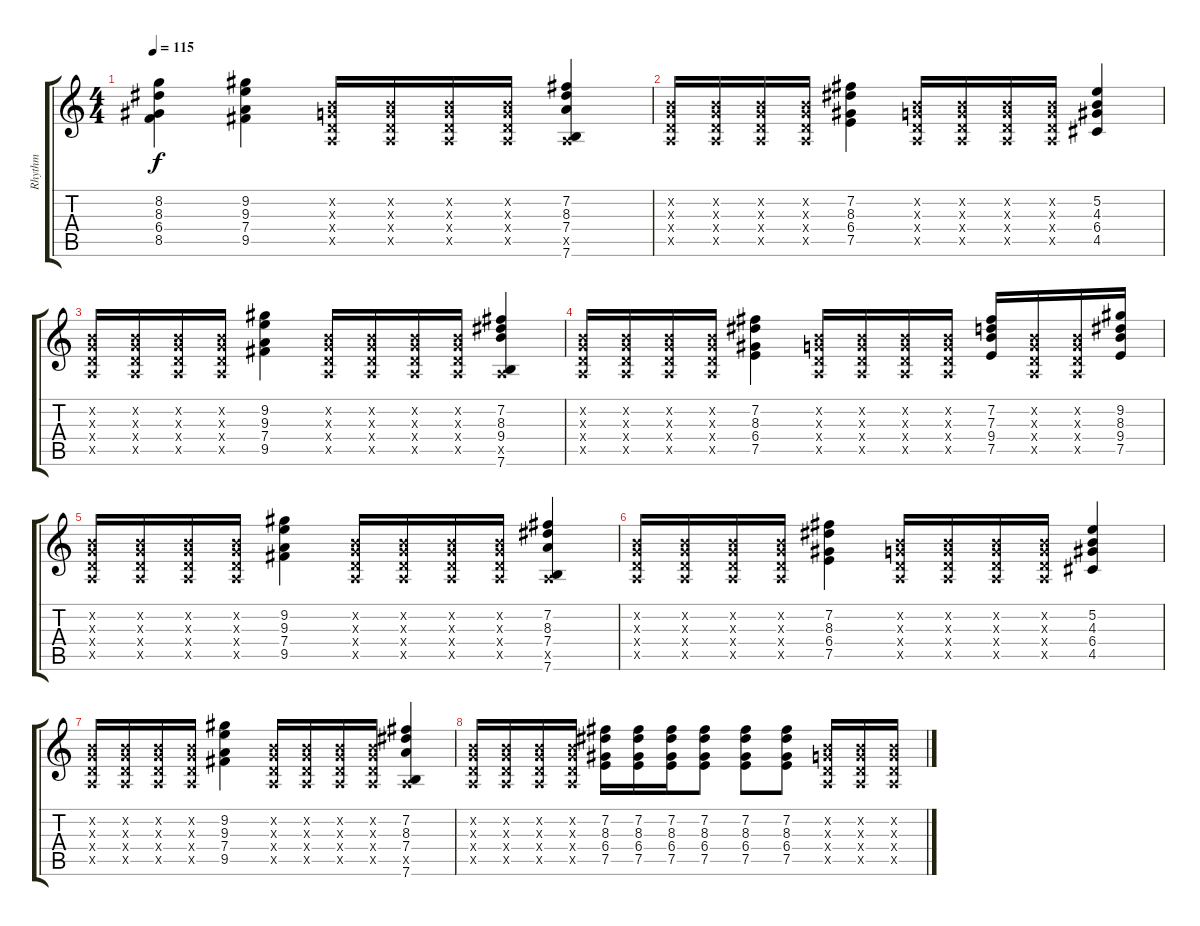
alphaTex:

\track ("Rhythm" "Rhythm") {instrument acousticguitarnylon}
\staff {score tabs}
\tuning (E4 B3 G3 D3 A2 E2) {hide}
\ts (4 4)
\tempo 115
\clef g2
\ks c
(8.2 8.3 6.4 8.5).4{dy f instrument acousticguitarnylon} (9.2 9.3 7.4 9.5).4 (0.2{x} 0.3{x} 0.4{x} 0.5{x}).16 (0.2{x} 0.3{x} 0.4{x} 0.5{x}).16 (0.2{x} 0.3{x} 0.4{x} 0.5{x}).16 (0.2{x} 0.3{x} 0.4{x} 0.5{x}).16 (7.2 8.3 7.4 0.5{x} 7.6).4 |
(0.2{x} 0.3{x} 0.4{x} 0.5{x}).16 (0.2{x} 0.3{x} 0.4{x} 0.5{x}).16 (0.2{x} 0.3{x} 0.4{x} 0.5{x}).16 (0.2{x} 0.3{x} 0.4{x} 0.5{x}).16 (7.2 8.3 6.4 7.5).4 (0.2{x} 0.3{x} 0.4{x} 0.5{x}).16 (0.2{x} 0.3{x} 0.4{x} 0.5{x}).16 (0.2{x} 0.3{x} 0.4{x} 0.5{x}).16 (0.2{x} 0.3{x} 0.4{x} 0.5{x}).16 (5.2 4.3 6.4 4.5).4 |
(0.2{x} 0.3{x} 0.4{x} 0.5{x}).16 (0.2{x} 0.3{x} 0.4{x} 0.5{x}).16 (0.2{x} 0.3{x} 0.4{x} 0.5{x}).16 (0.2{x} 0.3{x} 0.4{x} 0.5{x}).16 (9.2 9.3 7.4 9.5).4 (0.2{x} 0.3{x} 0.4{x} 0.5{x}).16 (0.2{x} 0.3{x} 0.4{x} 0.5{x}).16 (0.2{x} 0.3{x} 0.4{x} 0.5{x}).16 (0.2{x} 0.3{x} 0.4{x} 0.5{x}).16 (7.2 8.3 9.4 0.5{x} 7.6).4 |
(0.2{x} 0.3{x} 0.4{x} 0.5{x}).16 (0.2{x} 0.3{x} 0.4{x} 0.5{x}).16 (0.2{x} 0.3{x} 0.4{x} 0.5{x}).16 (0.2{x} 0.3{x} 0.4{x} 0.5{x}).16 (7.2 8.3 6.4 7.5).4 (0.2{x} 0.3{x} 0.4{x} 0.5{x}).16 (0.2{x} 0.3{x} 0.4{x} 0.5{x}).16 (0.2{x} 0.3{x} 0.4{x} 0.5{x}).16 (0.2{x} 0.3{x} 0.4{x} 0.5{x}).16 (7.2 7.3 9.4 7.5).16 (0.2{x} 0.3{x} 0.4{x} 0.5{x}).16 (0.2{x} 0.3{x} 0.4{x} 0.5{x}).16 (9.2 8.3 9.4 7.5).16 |
(0.2{x} 0.3{x} 0.4{x} 0.5{x}).16 (0.2{x} 0.3{x} 0.4{x} 0.5{x}).16 (0.2{x} 0.3{x} 0.4{x} 0.5{x}).16 (0.2{x} 0.3{x} 0.4{x} 0.5{x}).16 (9.2 9.3 7.4 9.5).4 (0.2{x} 0.3{x} 0.4{x} 0.5{x}).16 (0.2{x} 0.3{x} 0.4{x} 0.5{x}).16 (0.2{x} 0.3{x} 0.4{x} 0.5{x}).16 (0.2{x} 0.3{x} 0.4{x} 0.5{x}).16 (7.2 8.3 7.4 0.5{x} 7.6).4 |
(0.2{x} 0.3{x} 0.4{x} 0.5{x}).16 (0.2{x} 0.3{x} 0.4{x} 0.5{x}).16 (0.2{x} 0.3{x} 0.4{x} 0.5{x}).16 (0.2{x} 0.3{x} 0.4{x} 0.5{x}).16 (7.2 8.3 6.4 7.5).4 (0.2{x} 0.3{x} 0.4{x} 0.5{x}).16 (0.2{x} 0.3{x} 0.4{x} 0.5{x}).16 (0.2{x} 0.3{x} 0.4{x} 0.5{x}).16 (0.2{x} 0.3{x} 0.4{x} 0.5{x}).16 (5.2 4.3 6.4 4.5).4 |
(0.2{x} 0.3{x} 0.4{x} 0.5{x}).16 (0.2{x} 0.3{x} 0.4{x} 0.5{x}).16 (0.2{x} 0.3{x} 0.4{x} 0.5{x}).16 (0.2{x} 0.3{x} 0.4{x} 0.5{x}).16 (9.2 9.3 7.4 9.5).4 (0.2{x} 0.3{x} 0.4{x} 0.5{x}).16 (0.2{x} 0.3{x} 0.4{x} 0.5{x}).16 (0.2{x} 0.3{x} 0.4{x} 0.5{x}).16 (0.2{x} 0.3{x} 0.4{x} 0.5{x}).16 (7.2 8.3 7.4 0.5{x} 7.6).4 |
(0.2{x} 0.3{x} 0.4{x} 0.5{x}).16 (0.2{x} 0.3{x} 0.4{x} 0.5{x}).16 (0.2{x} 0.3{x} 0.4{x} 0.5{x}).16 (0.2{x} 0.3{x} 0.4{x} 0.5{x}).16 (7.2 8.3 6.4 7.5).16 (7.2 8.3 6.4 7.5).16 (7.2 8.3 6.4 7.5).16 (7.2 8.3 6.4 7.5).8 (7.2 8.3 6.4 7.5).8 (7.2 8.3 6.4 7.5).8 (0.2{x} 0.3{x} 0.4{x} 0.5{x}).16 (0.2{x} 0.3{x} 0.4{x} 0.5{x}).16 (0.2{x} 0.3{x} 0.4{x} 0.5{x}).16
